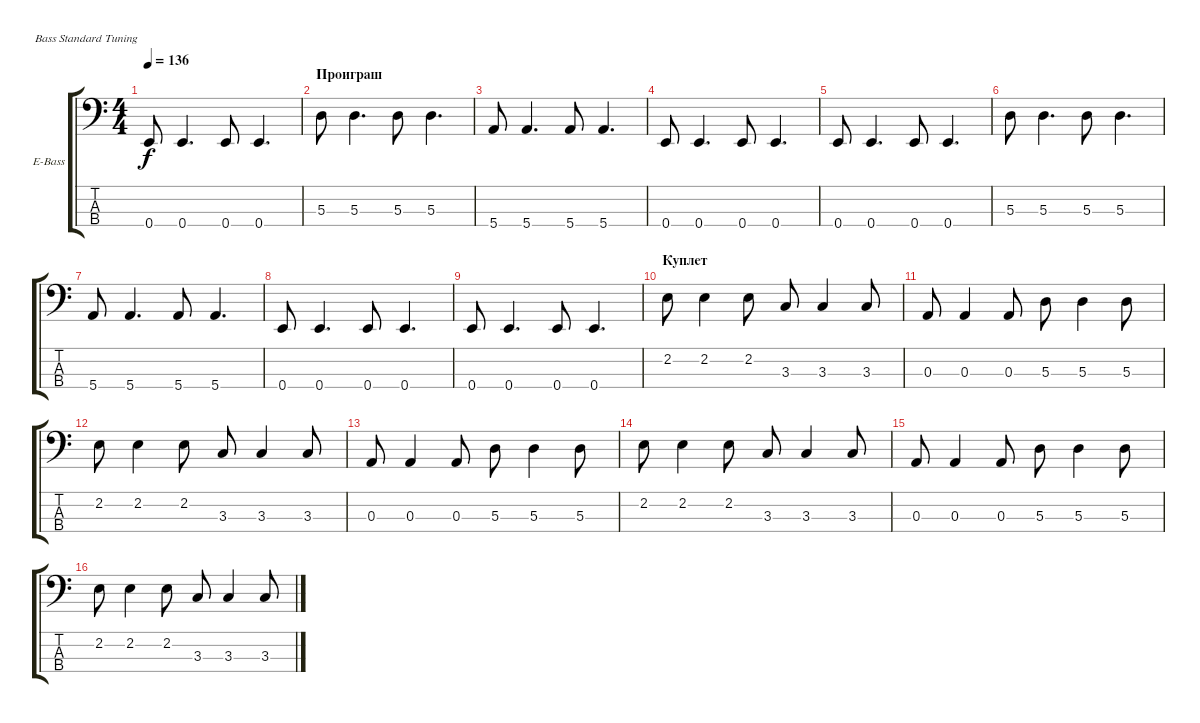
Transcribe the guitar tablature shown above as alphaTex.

\defaultSystemsLayout 4
\bracketExtendMode groupsimilarinstruments
\firstSystemTrackNameOrientation horizontal
\otherSystemsTrackNameOrientation horizontal
\track ("А. Андреев" "E-Bass") {instrument electricbassfinger}
\staff {score tabs}
\tuning (G2 D2 A1 E1)
\ts (4 4)
\tempo 136
\clef f4
\ks c
0.4.8{dy f} 0.4.4{d} 0.4.8 0.4.4{d} |
\section ("" "Проиграш")
5.3.8 5.3.4{d} 5.3.8 5.3.4{d} |
5.4.8 5.4.4{d} 5.4.8 5.4.4{d} |
0.4.8 0.4.4{d} 0.4.8 0.4.4{d} |
0.4.8 0.4.4{d} 0.4.8 0.4.4{d} |
5.3.8 5.3.4{d} 5.3.8 5.3.4{d} |
5.4.8 5.4.4{d} 5.4.8 5.4.4{d} |
0.4.8 0.4.4{d} 0.4.8 0.4.4{d} |
0.4.8 0.4.4{d} 0.4.8 0.4.4{d} |
\section ("" "Куплет")
2.2.8 2.2.4 2.2.8 3.3.8 3.3.4 3.3.8 |
0.3.8 0.3.4 0.3.8 5.3.8 5.3.4 5.3.8 |
2.2.8 2.2.4 2.2.8 3.3.8 3.3.4 3.3.8 |
0.3.8 0.3.4 0.3.8 5.3.8 5.3.4 5.3.8 |
2.2.8 2.2.4 2.2.8 3.3.8 3.3.4 3.3.8 |
0.3.8 0.3.4 0.3.8 5.3.8 5.3.4 5.3.8 |
2.2.8 2.2.4 2.2.8 3.3.8 3.3.4 3.3.8
